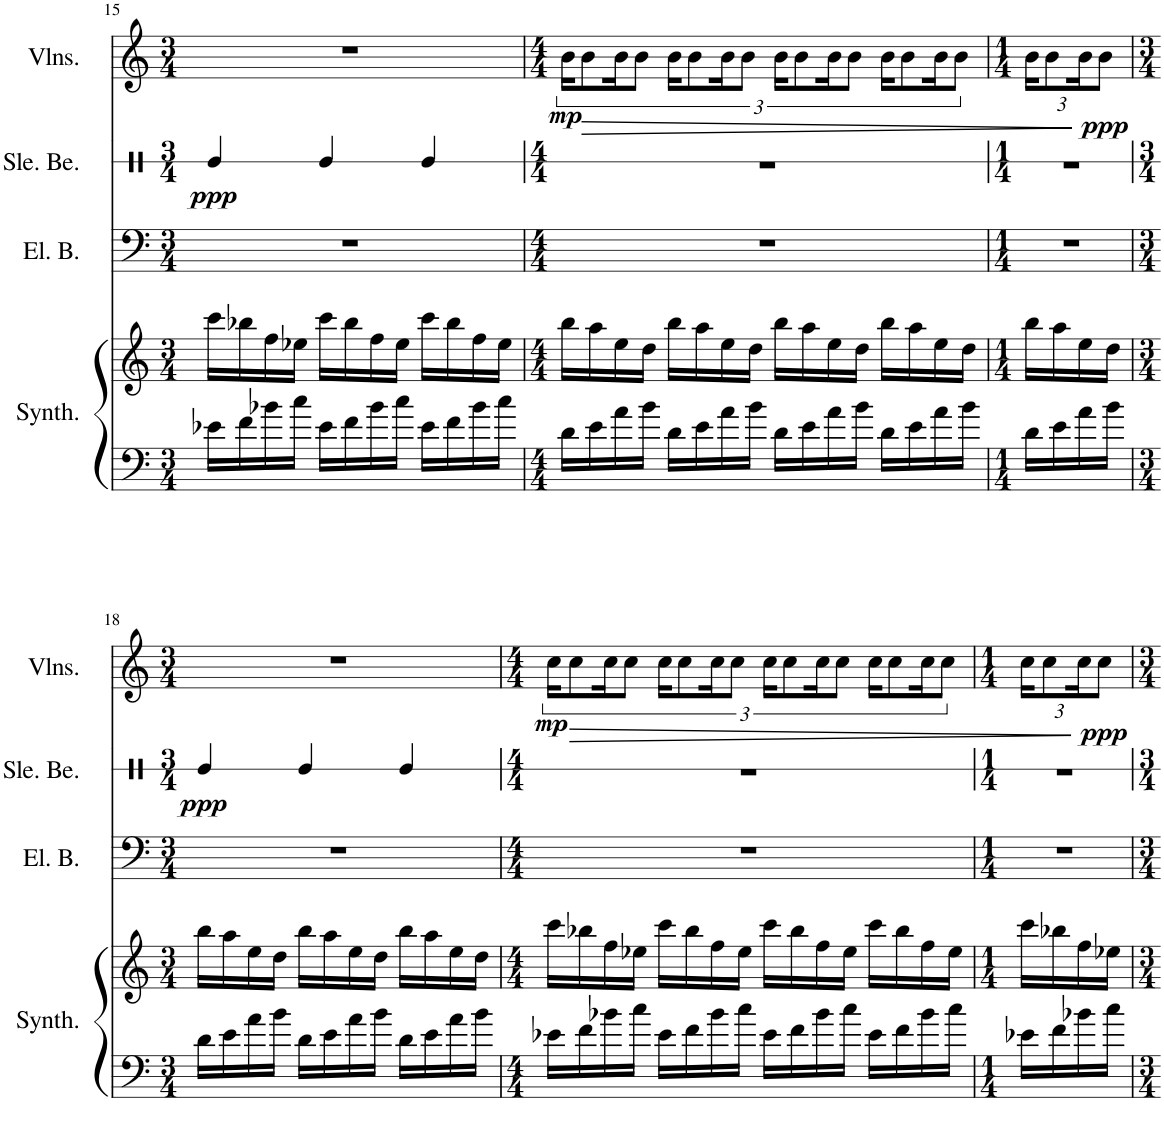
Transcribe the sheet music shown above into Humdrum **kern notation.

**kern	**kern	**kern	**kern	**dynam	**kern	**dynam
*part4	*part4	*part3	*part2	*part2	*part1	*part1
*staff5	*staff4	*staff3	*staff2	*staff2	*staff1	*staff1
*I"Rain Synthesizer	*	*I"Electric Bass	*I"Sleigh Bells	*	*I"Violins	*
*I'Synth.	*	*I'El. B.	*I'Sle. Be.	*	*I'Vlns.	*
!!LO:PB:g=z
*clefF4	*clefG2	*clefF4	*clefX	*	*clefG2	*
*	*	*Trd7c12	*	*	*	*
*k[]	*k[]	*k[]	*k[]	*	*k[]	*
*M3/4	*M3/4	*M3/4	*M3/4	*	*M3/4	*
=15	=15	=15	=15	=15	=15	=15
!	!	!	!	!LO:DY:b	!	!
16e-X\LL	16ccc\LL	2.r	4Re/	ppp	2.r	.
16f\	16bb-X\	.	.	.	.	.
16b-X\	16ff\	.	.	.	.	.
16cc\JJ	16ee-X\JJ	.	.	.	.	.
16e-\LL	16ccc\LL	.	4Re/	.	.	.
16f\	16bb-\	.	.	.	.	.
16b-\	16ff\	.	.	.	.	.
16cc\JJ	16ee-\JJ	.	.	.	.	.
16e-\LL	16ccc\LL	.	4Re/	.	.	.
16f\	16bb-\	.	.	.	.	.
16b-\	16ff\	.	.	.	.	.
16cc\JJ	16ee-\JJ	.	.	.	.	.
=16	=16	=16	=16	=16	=16	=16
*M4/4	*M4/4	*M4/4	*M4/4	*	*M4/4	*
!	!	!	!	!	!	!LO:DY:b
16d\LL	16bb\LL	1r	1r	.	24b\KL	mp
!	!	!	!	!	!	!LO:HP:b
.	.	.	.	.	12b\	>
16e\	16aa\	.	.	.	.	.
16a\	16ee\	.	.	.	24b\K	.
.	.	.	.	.	12b\J	.
16b\JJ	16dd\JJ	.	.	.	.	.
16d\LL	16bb\LL	.	.	.	24b\KL	.
.	.	.	.	.	12b\	.
16e\	16aa\	.	.	.	.	.
16a\	16ee\	.	.	.	24b\K	.
.	.	.	.	.	12b\J	.
16b\JJ	16dd\JJ	.	.	.	.	.
16d\LL	16bb\LL	.	.	.	24b\KL	.
.	.	.	.	.	12b\	.
16e\	16aa\	.	.	.	.	.
16a\	16ee\	.	.	.	24b\K	.
.	.	.	.	.	12b\J	.
16b\JJ	16dd\JJ	.	.	.	.	.
16d\LL	16bb\LL	.	.	.	24b\KL	.
.	.	.	.	.	12b\	.
16e\	16aa\	.	.	.	.	.
16a\	16ee\	.	.	.	24b\K	.
.	.	.	.	.	12b\J	.
16b\JJ	16dd\JJ	.	.	.	.	.
=17	=17	=17	=17	=17	=17	=17
*M1/4	*M1/4	*M1/4	*M1/4	*	*M1/4	*
*	*	*	*	*	*Xbrackettup	*
16d\LL	16bb\LL	4r	4r	.	24b\KL	.
.	.	.	.	.	12b\	.
16e\	16aa\	.	.	.	.	.
16a\	16ee\	.	.	.	24b\K	.
!	!	!	!	!	!	!LO:DY:n=1:b
.	.	.	.	.	12b\J	] ppp
16b\JJ	16dd\JJ	.	.	.	.	.
!!LO:LB:g=z
=18	=18	=18	=18	=18	=18	=18
*M3/4	*M3/4	*M3/4	*M3/4	*	*M3/4	*
!	!	!	!	!LO:DY:b	!	!
16d\LL	16bb\LL	2.r	4Re/	ppp	2.r	.
16e\	16aa\	.	.	.	.	.
16a\	16ee\	.	.	.	.	.
16b\JJ	16dd\JJ	.	.	.	.	.
16d\LL	16bb\LL	.	4Re/	.	.	.
16e\	16aa\	.	.	.	.	.
16a\	16ee\	.	.	.	.	.
16b\JJ	16dd\JJ	.	.	.	.	.
16d\LL	16bb\LL	.	4Re/	.	.	.
16e\	16aa\	.	.	.	.	.
16a\	16ee\	.	.	.	.	.
16b\JJ	16dd\JJ	.	.	.	.	.
=19	=19	=19	=19	=19	=19	=19
*M4/4	*M4/4	*M4/4	*M4/4	*	*M4/4	*
*	*	*	*	*	*brackettup	*
!	!	!	!	!	!	!LO:DY:b
16e-X\LL	16ccc\LL	1r	1r	.	24cc\KL	mp
!	!	!	!	!	!	!LO:HP:b
.	.	.	.	.	12cc\	>
16f\	16bb-X\	.	.	.	.	.
16b-X\	16ff\	.	.	.	24cc\K	.
.	.	.	.	.	12cc\J	.
16cc\JJ	16ee-X\JJ	.	.	.	.	.
16e-\LL	16ccc\LL	.	.	.	24cc\KL	.
.	.	.	.	.	12cc\	.
16f\	16bb-\	.	.	.	.	.
16b-\	16ff\	.	.	.	24cc\K	.
.	.	.	.	.	12cc\J	.
16cc\JJ	16ee-\JJ	.	.	.	.	.
16e-\LL	16ccc\LL	.	.	.	24cc\KL	.
.	.	.	.	.	12cc\	.
16f\	16bb-\	.	.	.	.	.
16b-\	16ff\	.	.	.	24cc\K	.
.	.	.	.	.	12cc\J	.
16cc\JJ	16ee-\JJ	.	.	.	.	.
16e-\LL	16ccc\LL	.	.	.	24cc\KL	.
.	.	.	.	.	12cc\	.
16f\	16bb-\	.	.	.	.	.
16b-\	16ff\	.	.	.	24cc\K	.
.	.	.	.	.	12cc\J	.
16cc\JJ	16ee-\JJ	.	.	.	.	.
=20	=20	=20	=20	=20	=20	=20
*M1/4	*M1/4	*M1/4	*M1/4	*	*M1/4	*
*	*	*	*	*	*Xbrackettup	*
16e-X\LL	16ccc\LL	4r	4r	.	24cc\KL	.
.	.	.	.	.	12cc\	.
16f\	16bb-X\	.	.	.	.	.
16b-X\	16ff\	.	.	.	24cc\K	.
!	!	!	!	!	!	!LO:DY:n=1:b
.	.	.	.	.	12cc\J	] ppp
16cc\JJ	16ee-X\JJ	.	.	.	.	.
=	=	=	=	=	=	=
*-	*-	*-	*-	*-	*-	*-
